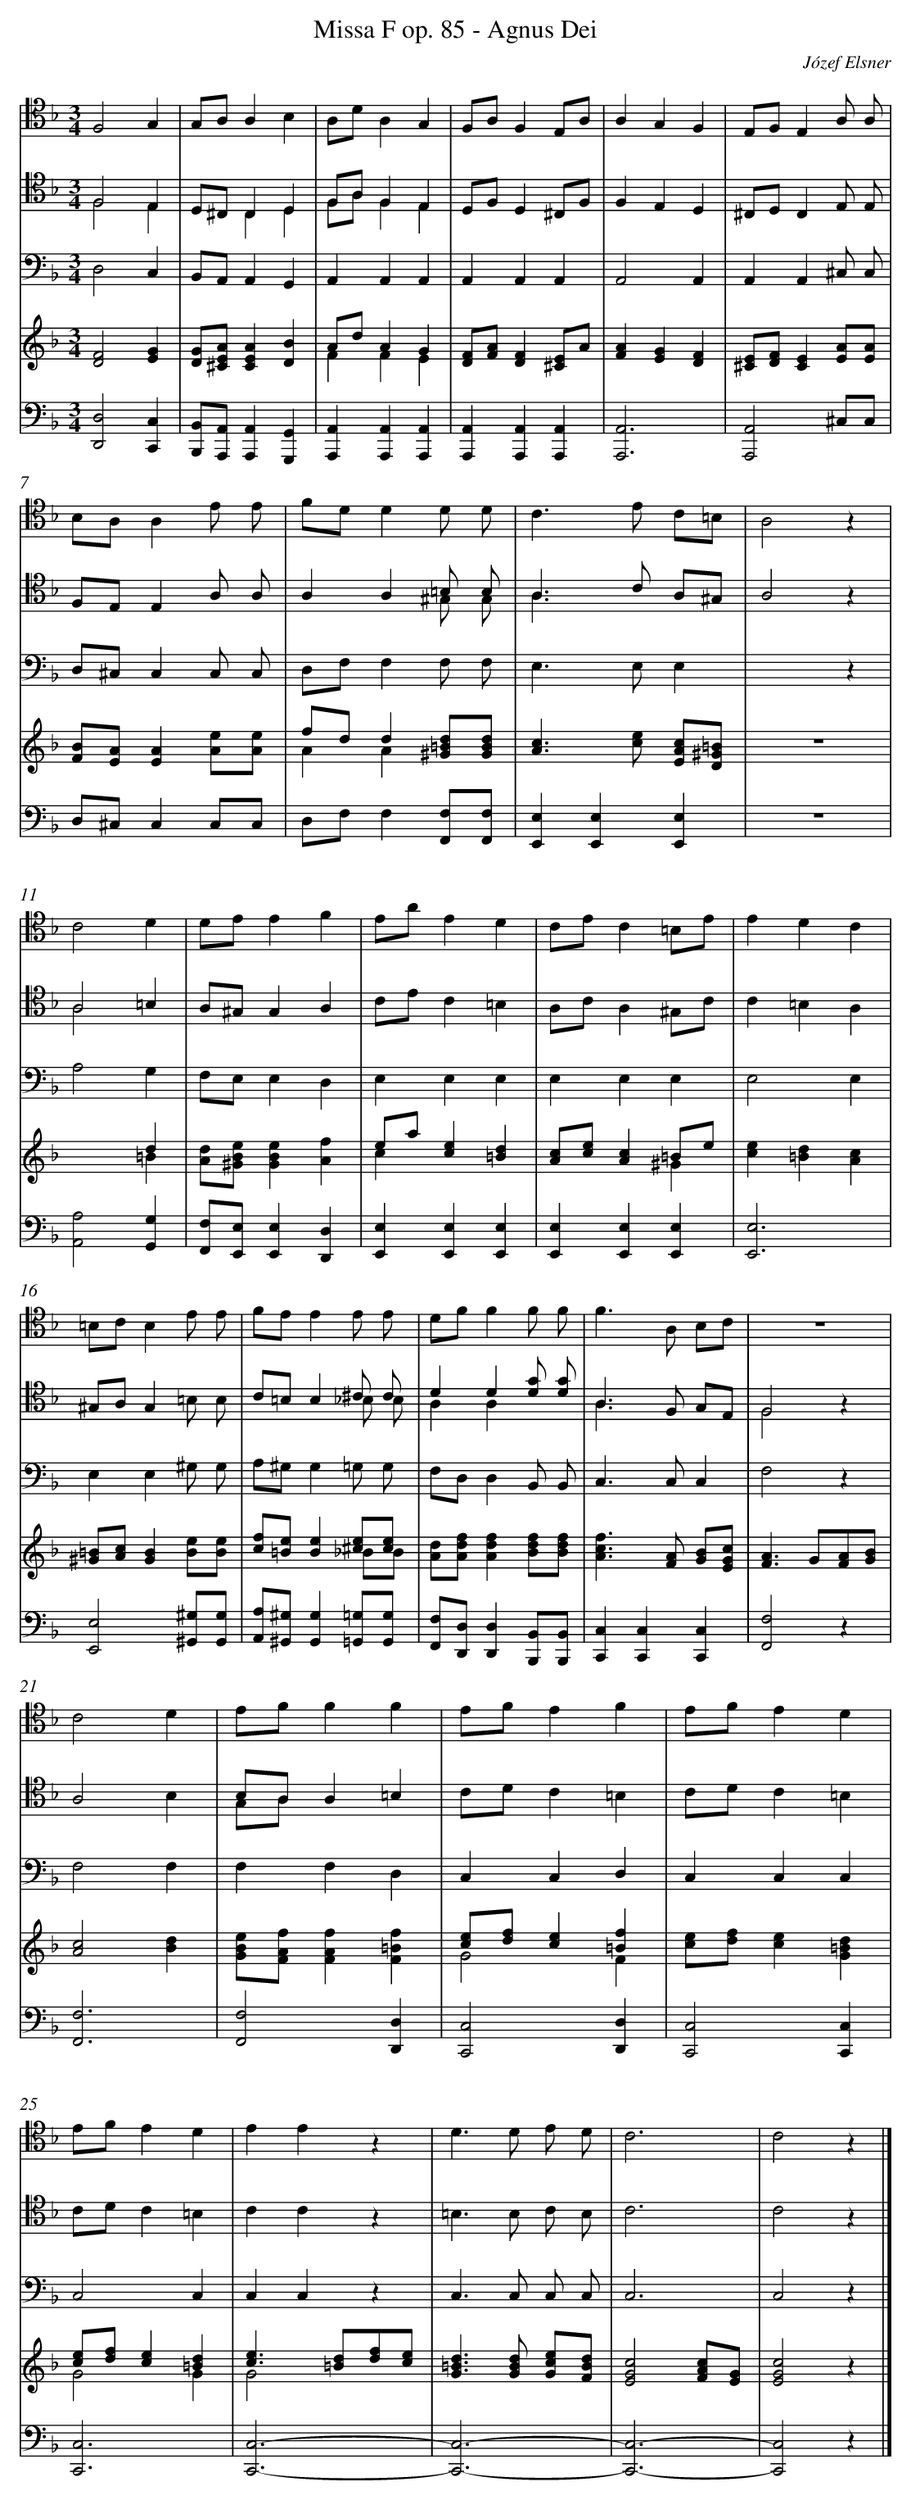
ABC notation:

X:1
T: Missa F op. 85 - Agnus Dei
C: Józef Elsner
L: 1/8
M: 3/4
V: 1 clef=tenor
V: 2 clef=tenor
V: 3 clef=bass
V: 4 clef=treble
V: 5 clef=bass
K: F
[V:1] F,4G,2 |
[V:2] F,4E,2 & F,4E,2 |
[V:3] D,4C,2 |
[V:4] [D4F4][E2G2] |
[V:5] [D,,4D,4][C,,2C,2] |
[V:1] G,A,A,2B,2 |
[V:2] D,^C,C,2D,2 & x2C,2D,2 |
[V:3] B,,A,,A,,2G,,2 |
[V:4] [DG][^CEA][C2E2A2][D2B2] |
[V:5] [B,,,B,,][A,,,A,,][A,,,2A,,2][G,,,2G,,2] |
[V:1] A,DA,2G,2 |
[V:2] F,A,F,2E,2 & F,A,F,2E,2 |
[V:3] A,,2A,,2A,,2 |
[V:4] AdA2G2 & F2F2E2 |
[V:5] [A,,,2A,,2][A,,,2A,,2][A,,,2A,,2] |
[V:1] F,A,F,2E,A, |
[V:2] D,F,D,2^C,F, |
[V:3] A,,2A,,2A,,2 |
[V:4] [DF][FA][D2F2][^CE]A |
[V:5] [A,,,2A,,2][A,,,2A,,2][A,,,2A,,2] |
[V:1] A,2G,2F,2 |
[V:2] F,2E,2D,2 |
[V:3] A,,4A,,2 |
[V:4] [F2A2][E2G2][D2F2] |
[V:5] [A,,,6A,,6] |
[V:1] E,F,E,2A, A, |
[V:2] ^C,D,C,2E, E, |
[V:3] A,,2A,,2^C, C, |
[V:4] [^CE][DF][C2E2][EA][EA] |
[V:5] [A,,,4A,,4]^C,C, |
[V:1] B,A,A,2E E |
[V:2] F,E,E,2A, A, |
[V:3] D,^C,C,2C, C, |
[V:4] [FB][EA][E2A2][Ae][Ae] |
[V:5] D,^C,C,2C,C, |
[V:1] FDD2D D |
[V:2] A,2A,2=B, B, & x2x2^G, G, |
[V:3] D,F,F,2F, F, |
[V:4] fdd2[^G=Bd][GBd] & A2A2x2 |
[V:5] D,F,F,2[F,,F,][F,,F,] |
[V:1] C2>E2 C=B, |
[V:2] A,2>C2 A,^G, & A,2>x2x2 |
[V:3] E,2>E,2E,2 |
[V:4] [A2c2]>[c2e2] [EAc][D^G=B] |
[V:5] [E,,2E,2][E,,2E,2][E,,2E,2] |
[V:1] A,4z2 |
[V:2] A,4z2 |
[V:3] x4z2 |
[V:4] z6 |
[V:5] z6 |
[V:1] C4D2 |
[V:2] A,4=B,2 & A,4x2 |
[V:3] A,4G,2 |
[V:4] x4d2 & x4=B2 |
[V:5] [A,,4A,4][G,,2G,2] |
[V:1] DEE2F2 |
[V:2] A,^G,G,2A,2 |
[V:3] F,E,E,2D,2 |
[V:4] [Ad][^GBe][G2B2e2][A2f2] |
[V:5] [F,,F,][E,,E,][E,,2E,2][D,,2D,2] |
[V:1] EAE2D2 |
[V:2] CEC2=B,2 |
[V:3] E,2E,2E,2 |
[V:4] ea[c2e2][=B2d2] & c2x2x2 |
[V:5] [E,,2E,2][E,,2E,2][E,,2E,2] |
[V:1] CEC2=B,E |
[V:2] A,CA,2^G,C |
[V:3] E,2E,2E,2 |
[V:4] [Ac][ce][A2c2]=Be & x2x2^G2 |
[V:5] [E,,2E,2][E,,2E,2][E,,2E,2] |
[V:1] E2D2C2 |
[V:2] C2=B,2A,2 |
[V:3] E,4E,2 |
[V:4] [c2e2][=B2d2][A2c2] |
[V:5] [E,,6E,6] |
[V:1] =B,CB,2E E |
[V:2] ^G,A,G,2=B, B, |
[V:3] E,2E,2^G, G, |
[V:4] [^G=B][Ac][G2B2][Be][Be] |
[V:5] [E,,4E,4][^G,,^G,][G,,G,] |
[V:1] FEE2E E |
[V:2] C=B,B,2^C C & x2x2_B, B, |
[V:3] A,^G,G,2=G, G, |
[V:4] [cf][=Be][B2e2][^ce][ce] & x2x2_BB |
[V:5] [A,,A,][^G,,^G,][G,,2G,2][=G,,=G,][G,,G,] |
[V:1] DFF2F F |
[V:2] D2D2[DG] [DG] & A,2A,2x2 |
[V:3] F,D,D,2B,, B,, |
[V:4] [Ad][Adf][A2d2f2][Bdf][Bdf] |
[V:5] [F,,F,][D,,D,][D,,2D,2][B,,,B,,][B,,,B,,] |
[V:1] F2>A,2 B,C |
[V:2] A,2>F,2 G,E, & A,2>x2x2 |
[V:3] C,2>C,2C,2 |
[V:4] [A2c2f2]>[F2A2] [GB][EGc] |
[V:5] [C,,2C,2][C,,2C,2][C,,2C,2] |
[V:1] z6 |
[V:2] F,4z2 & F,4x2 |
[V:3] F,4z2 |
[V:4] [F2A2]>G2[FA][GB] |
[V:5] [F,,4F,4]z2 |
[V:1] C4D2 |
[V:2] A,4B,2 |
[V:3] F,4F,2 |
[V:4] [A4c4][B2d2] |
[V:5] [F,,6F,6] |
[V:1] EFF2F2 |
[V:2] B,A,A,2=B,2 & G,A,x4 |
[V:3] F,2F,2D,2 |
[V:4] [GBe][FAf][F2A2f2][F2=B2f2] |
[V:5] [F,,4F,4][D,,2D,2] |
[V:1] EFE2F2 |
[V:2] CDC2=B,2 |
[V:3] C,2C,2D,2 |
[V:4] [ce][df][c2e2][=B2f2] & G4F2 |
[V:5] [C,,4C,4][D,,2D,2] |
[V:1] EFE2D2 |
[V:2] CDC2=B,2 |
[V:3] C,2C,2C,2 |
[V:4] [ce][df][c2e2][G2=B2d2] |
[V:5] [C,,4C,4][C,,2C,2] |
[V:1] EFE2D2 |
[V:2] CDC2=B,2 |
[V:3] C,4C,2 |
[V:4] [ce][df][c2e2][=B2d2] & G4G2 |
[V:5] [C,,6C,6] |
[V:1] E2E2z2 |
[V:2] C2C2z2 |
[V:3] C,2C,2z2 |
[V:4] [c2e2]>[=B2d2][df][ce] & G4x2 |
[V:5] [C,,6C,6]- |
[V:1] D2>D2 E D |
[V:2] =B,2>B,2 C B, |
[V:3] C,2>C,2 C, C, |
[V:4] [G2=B2d2]>[G2B2d2] [Gce][FBd] |
[V:5] [C,,6C,6]- |
[V:1] C6 |
[V:2] C6 |
[V:3] C,6 |
[V:4] [E4G4c4][FAc][EG] |
[V:5] [C,,6C,6]- |
[V:1] C4z2 |]
[V:2] C4z2 |]
[V:3] C,4z2 |]
[V:4] [E4G4c4]z2 |]
[V:5] [C,,4C,4]z2 |]
